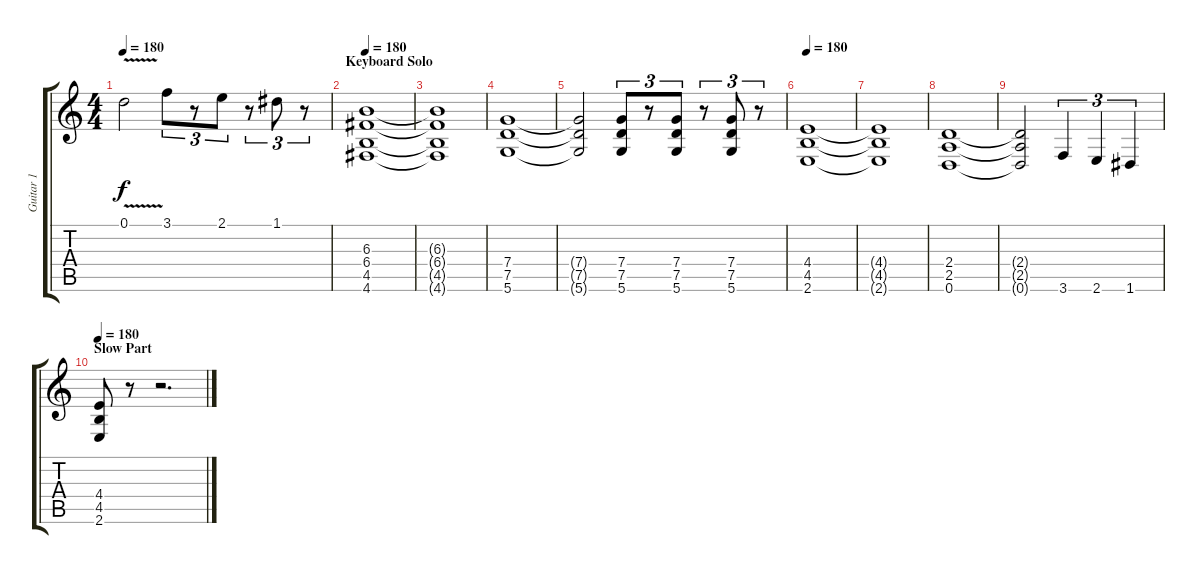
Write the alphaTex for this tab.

\track ("Guitar 1" "Guitar 1") {instrument distortionguitar}
\staff {score tabs}
\tuning (D4 A3 F3 C3 G2 D2) {hide}
\ts (4 4)
\tempo 180
\clef g2
\ks c
0.1{v}.2{dy f} 3.1.8{tu (3 2)} r.8{tu (3 2)} 2.1.8{tu (3 2)} r.8{tu (3 2)} 1.1.8{tu (3 2)} r.8{tu (3 2)} |
\section ("" "Keyboard Solo")
\tempo 180
(6.3 6.4 4.5 4.6).1 |
(6.3{t} 6.4{t} 4.5{t} 4.6{t}).1 |
(7.4 7.5 5.6).1 |
(7.4{t} 7.5{t} 5.6{t}).2 (7.4 7.5 5.6).8{tu (3 2)} r.8{tu (3 2)} (7.4 7.5 5.6).8{tu (3 2)} r.8{tu (3 2)} (7.4 7.5 5.6).8{tu (3 2)} r.8{tu (3 2)} |
\tempo 180
(4.4 4.5 2.6).1 |
(4.4{t} 4.5{t} 2.6{t}).1 |
(2.4 2.5 0.6).1 |
(2.4{t} 2.5{t} 0.6{t}).2 3.6.4{tu (3 2)} 2.6.4{tu (3 2)} 1.6.4{tu (3 2)} |
\section ("" "Slow Part")
\tempo 180
(4.4 4.5 2.6).8 r.8 r.2{d}
